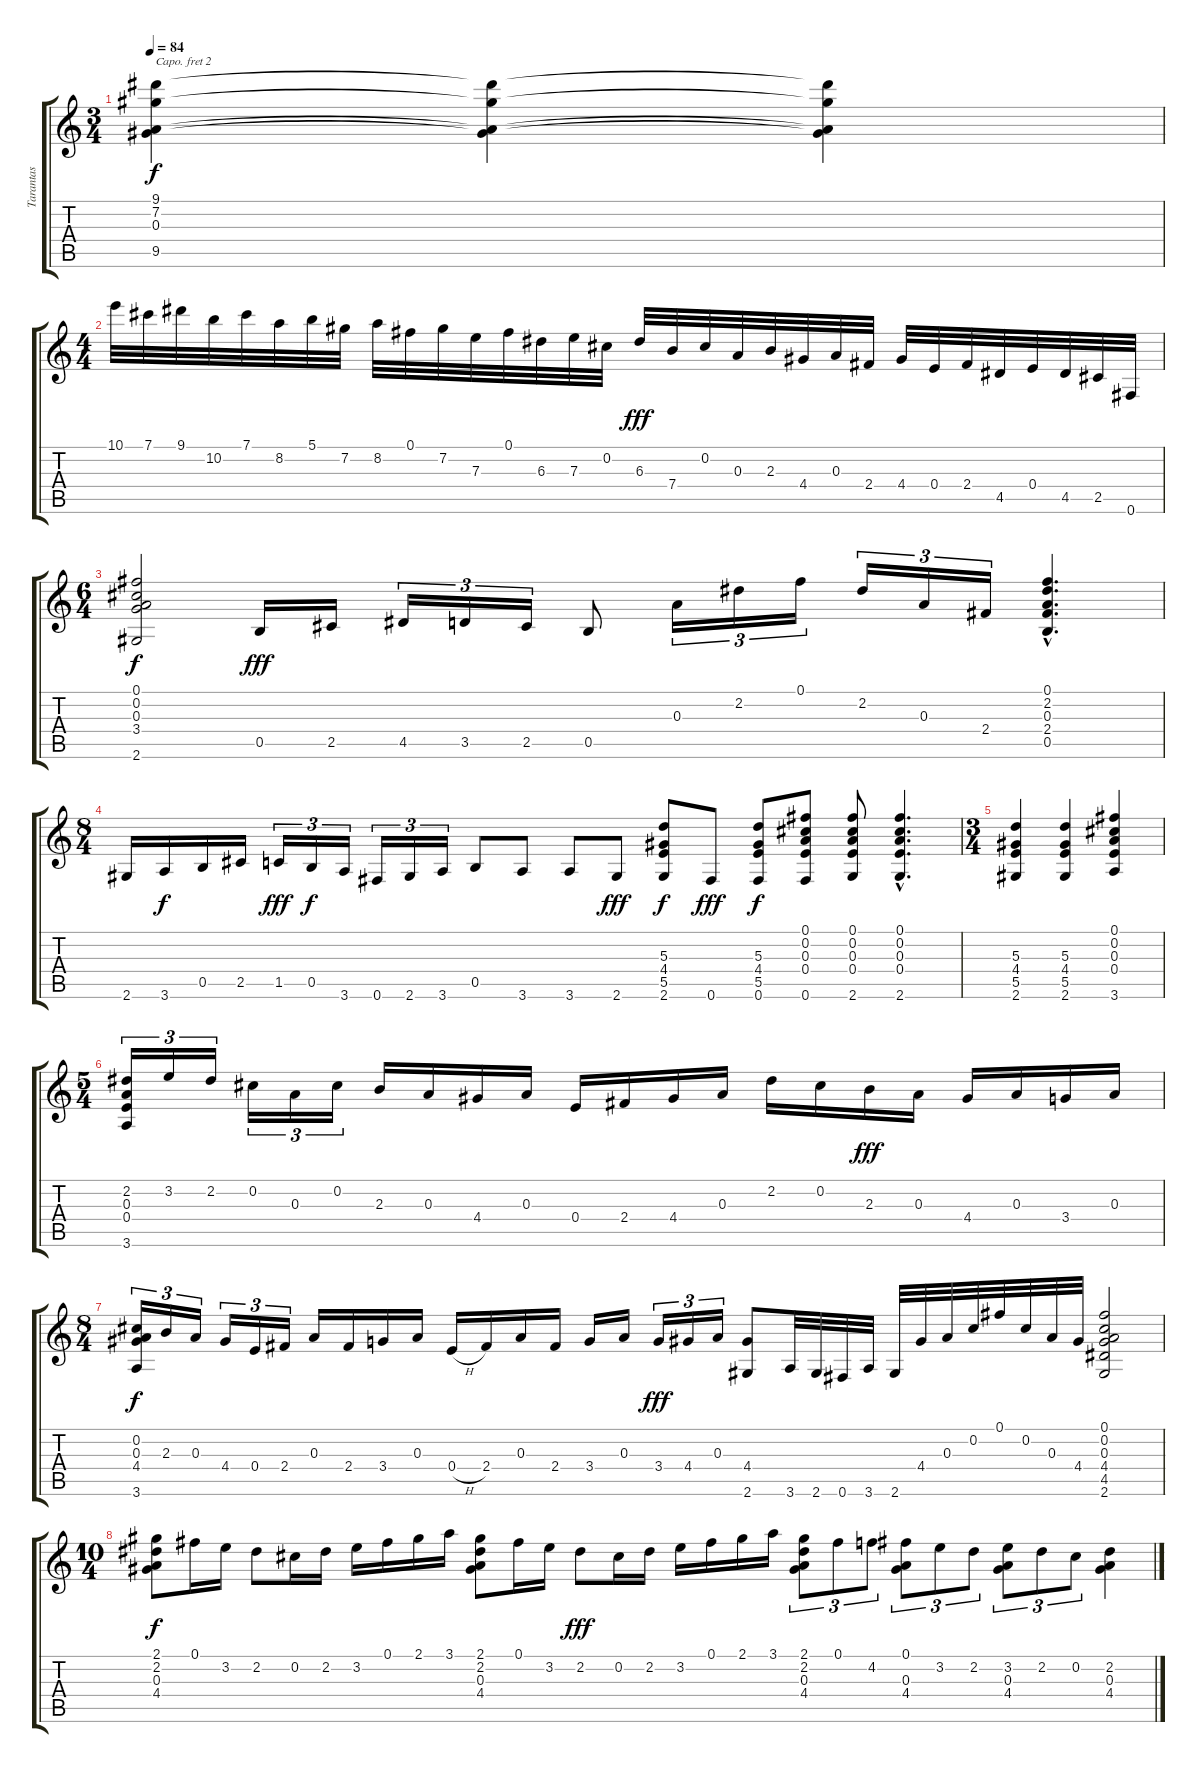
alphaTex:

\track ("Tarantas" "Tarantas") {instrument acousticguitarnylon}
\staff {score tabs}
\capo 2
\tuning (E4 B3 G3 D3 A2 E2) {hide}
\ts (3 4)
\tempo 84
\clef g2
\ks c
(9.1 7.2 0.3 9.5).4{dy f} (9.1{t} 7.2{t} 0.3{t} 9.5{t}).4 (9.1{t} 7.2{t} 0.3{t} 9.5{t}).4 |
\ts (4 4)
10.1.32 7.1.32 9.1.32 10.2.32 7.1.32 8.2.32 5.1.32 7.2.32 8.2.32 0.1.32 7.2.32 7.3.32 0.1.32 6.3.32 7.3.32 0.2.32 6.3.32{dy fff} 7.4.32 0.2.32 0.3.32 2.3.32 4.4.32 0.3.32 2.4.32 4.4.32 0.4.32 2.4.32 4.5.32 0.4.32 4.5.32 2.5.32 0.6.32 |
\ts (6 4)
(0.1 0.2 0.3 3.4 2.6).2{dy f} 0.5.16{dy fff} 2.5.16 4.5.16{tu (3 2)} 3.5.16{tu (3 2)} 2.5.16{tu (3 2)} 0.5.8 0.3.16{tu (3 2)} 2.2.16{tu (3 2)} 0.1.16{tu (3 2)} 2.2.16{tu (3 2)} 0.3.16{tu (3 2)} 2.4.16{tu (3 2)} (0.1{hac} 2.2{hac} 0.3{hac} 2.4{hac} 0.5{hac}).4{d} |
\ts (8 4)
2.6.16 3.6.16{dy f} 0.5.16 2.5.16 1.5.16{tu (3 2) dy fff} 0.5.16{tu (3 2) dy f} 3.6.16{tu (3 2)} 0.6.16{tu (3 2)} 2.6.16{tu (3 2)} 3.6.16{tu (3 2)} 0.5.8 3.6.8 3.6.8 2.6.8{dy fff} (5.3 4.4 5.5 2.6).8{dy f} 0.6.8{dy fff} (5.3 4.4 5.5 0.6).8{dy f} (0.1 0.2 0.3 0.4 0.6).8 (0.1 0.2 0.3 0.4 2.6).8 (0.1{hac} 0.2{hac} 0.3{hac} 0.4{hac} 2.6{hac}).4{d} |
\ts (3 4)
(5.3 4.4 5.5 2.6).4 (5.3 4.4 5.5 2.6).4 (0.1 0.2 0.3 0.4 3.6).4 |
\ts (5 4)
(2.2 0.3 0.4 3.6).16{tu (3 2)} 3.2.16{tu (3 2)} 2.2.16{tu (3 2)} 0.2.16{tu (3 2)} 0.3.16{tu (3 2)} 0.2.16{tu (3 2)} 2.3.16 0.3.16 4.4.16 0.3.16 0.4.16 2.4.16 4.4.16 0.3.16 2.2.16 0.2.16 2.3.16{dy fff} 0.3.16 4.4.16 0.3.16 3.4.16 0.3.16 |
\ts (8 4)
(0.2 0.3 4.4 3.6).16{tu (3 2) dy f} 2.3.16{tu (3 2)} 0.3.16{tu (3 2)} 4.4.16{tu (3 2)} 0.4.16{tu (3 2)} 2.4.16{tu (3 2)} 0.3.16 2.4.16 3.4.16 0.3.16 0.4{h}.16 2.4.16 0.3.16 2.4.16 3.4.16 0.3.16 3.4.16{tu (3 2) dy fff} 4.4.16{tu (3 2)} 0.3.16{tu (3 2)} (4.4 2.6).8 3.6.32 2.6.32 0.6.32 3.6.32 2.6.32 4.4.32 0.3.32 0.2.32 0.1.32 0.2.32 0.3.32 4.4.32 (0.1 0.2 0.3 4.4 4.5 2.6).2 |
\ts (10 4)
(2.1 2.2 0.3 4.4).8{dy f} 0.1.16 3.2.16 2.2.8 0.2.16 2.2.16 3.2.16 0.1.16 2.1.16 3.1.16 (2.1 2.2 0.3 4.4).8 0.1.16 3.2.16 2.2.8{dy fff} 0.2.16 2.2.16 3.2.16 0.1.16 2.1.16 3.1.16 (2.1 2.2 0.3 4.4).8{tu (3 2)} 0.1.8{tu (3 2)} 4.2.8{tu (3 2)} (0.1 0.3 4.4).8{tu (3 2)} 3.2.8{tu (3 2)} 2.2.8{tu (3 2)} (3.2 0.3 4.4).8{tu (3 2)} 2.2.8{tu (3 2)} 0.2.8{tu (3 2)} (2.2 0.3 4.4).4
